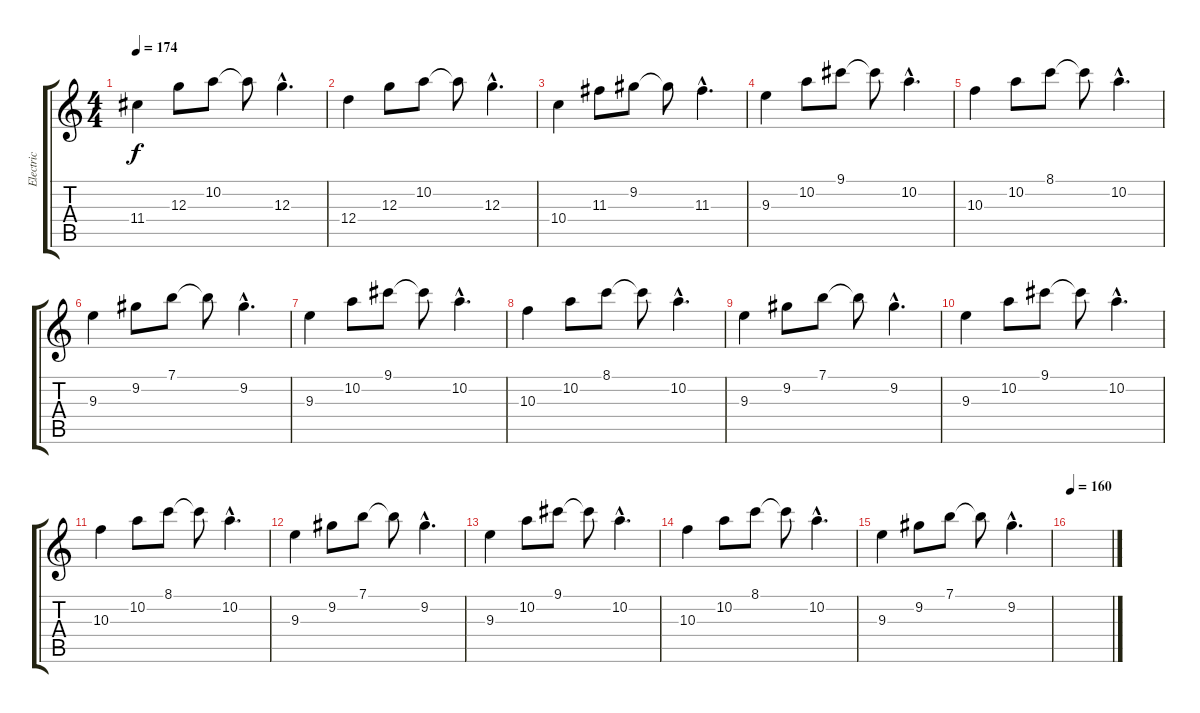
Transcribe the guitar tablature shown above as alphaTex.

\track ("Electric" "Electric") {instrument electricguitarclean}
\staff {score tabs}
\tuning (E4 B3 G3 D3 A2 E2) {hide}
\ts (4 4)
\tempo 174
\clef g2
\ks c
11.4.4{dy f} 12.3.8 10.2.8 10.2{t}.8 12.3{hac}.4{d} |
12.4.4 12.3.8 10.2.8 10.2{t}.8 12.3{hac}.4{d} |
10.4.4 11.3.8 9.2.8 9.2{t}.8 11.3{hac}.4{d} |
9.3.4 10.2.8 9.1.8 9.1{t}.8 10.2{hac}.4{d} |
10.3.4 10.2.8 8.1.8 8.1{t}.8 10.2{hac}.4{d} |
9.3.4 9.2.8 7.1.8 7.1{t}.8 9.2{hac}.4{d} |
9.3.4 10.2.8 9.1.8 9.1{t}.8 10.2{hac}.4{d} |
10.3.4 10.2.8 8.1.8 8.1{t}.8 10.2{hac}.4{d} |
9.3.4 9.2.8 7.1.8 7.1{t}.8 9.2{hac}.4{d} |
9.3.4 10.2.8 9.1.8 9.1{t}.8 10.2{hac}.4{d} |
10.3.4 10.2.8 8.1.8 8.1{t}.8 10.2{hac}.4{d} |
9.3.4 9.2.8 7.1.8 7.1{t}.8 9.2{hac}.4{d} |
9.3.4 10.2.8 9.1.8 9.1{t}.8 10.2{hac}.4{d} |
10.3.4 10.2.8 8.1.8 8.1{t}.8 10.2{hac}.4{d} |
9.3.4 9.2.8 7.1.8 7.1{t}.8 9.2{hac}.4{d} |
\tempo 160
